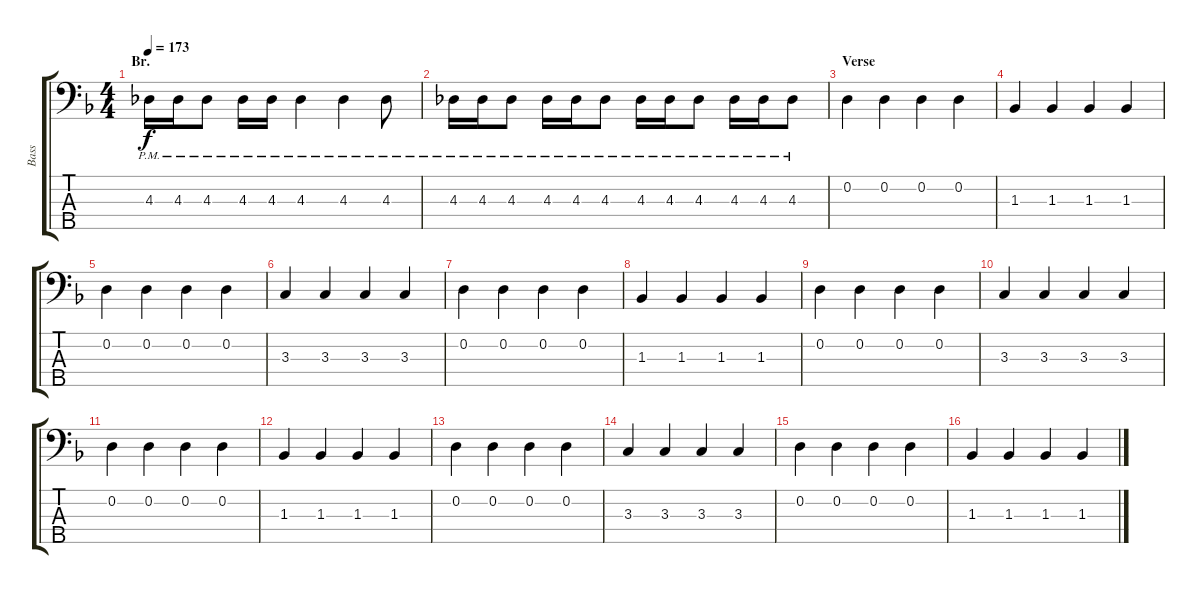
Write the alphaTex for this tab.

\track ("Bass" "Bass") {instrument electricbasspick}
\staff {score tabs}
\tuning (G2 D2 A1 E1 B0) {hide}
\ts (4 4)
\section ("" "Br.")
\tempo 173
\clef f4
\ks dminor
4.3{pm}.16{dy f} 4.3{pm}.16 4.3{pm}.8 4.3{pm}.16 4.3{pm}.16 4.3{pm}.4 4.3{pm}.4 4.3{pm}.8 |
4.3{pm}.16 4.3{pm}.16 4.3{pm}.8 4.3{pm}.16 4.3{pm}.16 4.3{pm}.8 4.3{pm}.16 4.3{pm}.16 4.3{pm}.8 4.3{pm}.16 4.3{pm}.16 4.3{pm}.8 |
\section ("" "Verse")
0.2.4 0.2.4 0.2.4 0.2.4 |
1.3.4 1.3.4 1.3.4 1.3.4 |
0.2.4 0.2.4 0.2.4 0.2.4 |
3.3.4 3.3.4 3.3.4 3.3.4 |
0.2.4 0.2.4 0.2.4 0.2.4 |
1.3.4 1.3.4 1.3.4 1.3.4 |
0.2.4 0.2.4 0.2.4 0.2.4 |
3.3.4 3.3.4 3.3.4 3.3.4 |
0.2.4 0.2.4 0.2.4 0.2.4 |
1.3.4 1.3.4 1.3.4 1.3.4 |
0.2.4 0.2.4 0.2.4 0.2.4 |
3.3.4 3.3.4 3.3.4 3.3.4 |
0.2.4 0.2.4 0.2.4 0.2.4 |
1.3.4 1.3.4 1.3.4 1.3.4
